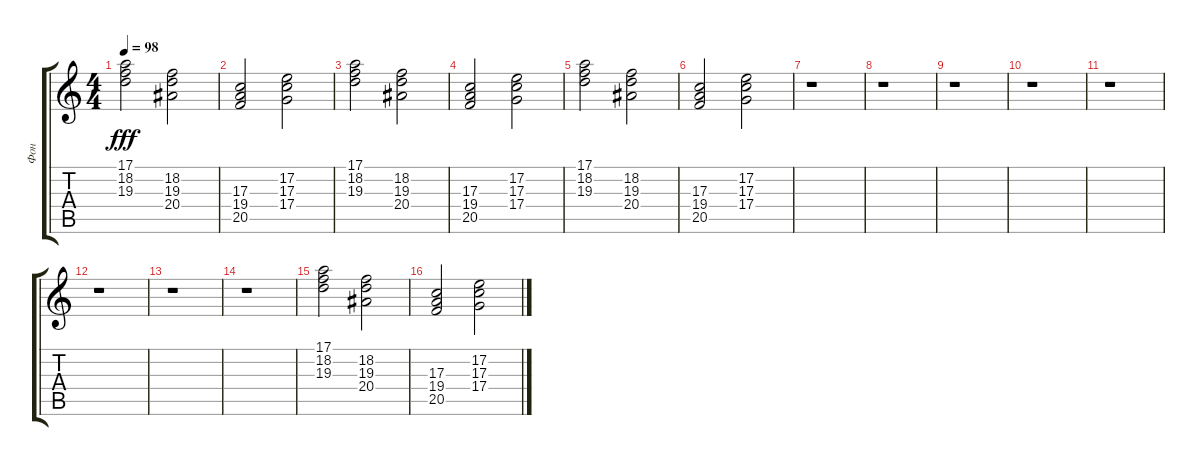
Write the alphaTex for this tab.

\track ("Фон" "Фон") {instrument stringensemble1}
\staff {score tabs}
\tuning (E4 B3 G3 D3 A2 E2) {hide}
\ts (4 4)
\tempo 98
\clef g2
\ks c
(17.1 18.2 19.3).2{dy fff} (18.2 19.3 20.4).2 |
(17.3 19.4 20.5).2 (17.2 17.3 17.4).2 |
(17.1 18.2 19.3).2 (18.2 19.3 20.4).2 |
(17.3 19.4 20.5).2 (17.2 17.3 17.4).2 |
(17.1 18.2 19.3).2 (18.2 19.3 20.4).2 |
(17.3 19.4 20.5).2 (17.2 17.3 17.4).2 |
r.1 |
r.1 |
r.1 |
r.1 |
r.1 |
r.1 |
r.1 |
r.1 |
(17.1 18.2 19.3).2 (18.2 19.3 20.4).2 |
(17.3 19.4 20.5).2 (17.2 17.3 17.4).2
